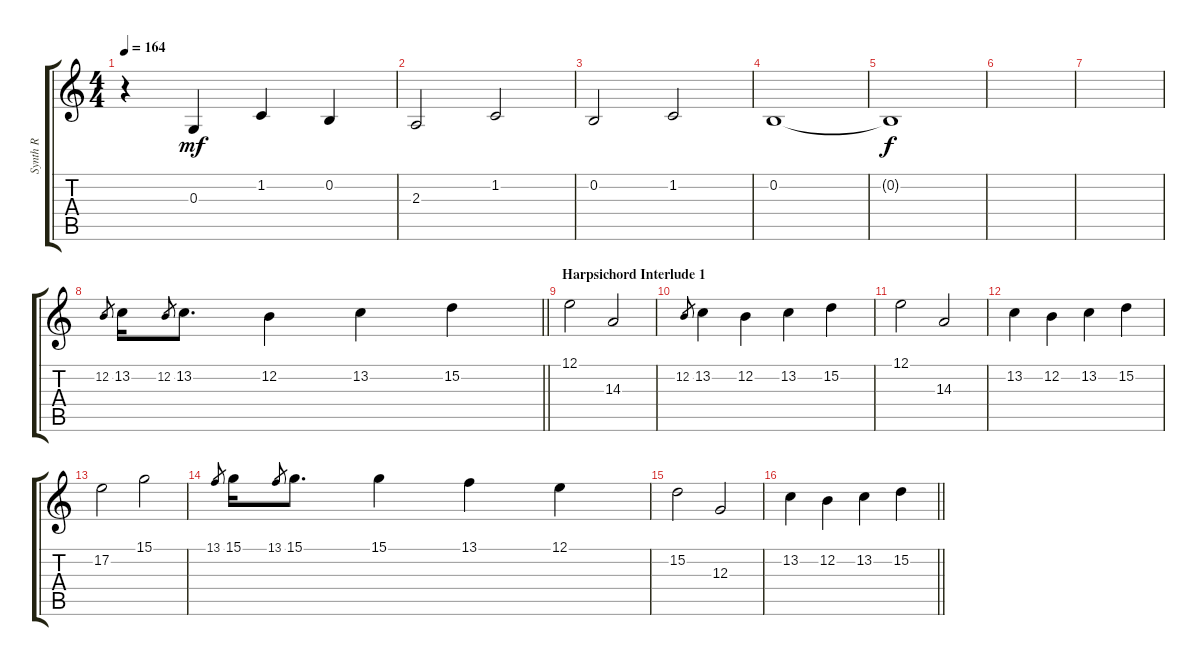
\track ("Synth R" "Synth R") {instrument stringensemble1}
\staff {score tabs}
\tuning (E4 B3 G3 D3 A2 E2) {hide}
\ts (4 4)
\tempo 164
\clef g2
\ks c
r.4{dy mf} 0.3.4 1.2.4 0.2.4 |
2.3.2 1.2.2 |
0.2.2 1.2.2 |
0.2.1 |
0.2{t}.1{dy f} |
|
|
\barLineRight lightlight
12.2.8{gr} 13.2.16{instrument harpsichord} 12.2.8{gr} 13.2.8{d} 12.2.4 13.2.4 15.2.4 |
\section ("" "Harpsichord Interlude 1")
12.1.2 14.3.2 |
12.2.8{gr} 13.2.4 12.2.4 13.2.4 15.2.4 |
12.1.2 14.3.2 |
13.2.4 12.2.4 13.2.4 15.2.4 |
17.2.2 15.1.2 |
13.1.8{gr} 15.1.16 13.1.8{gr} 15.1.8{d} 15.1.4 13.1.4 12.1.4 |
15.2.2 12.3.2 |
\barLineRight lightlight
13.2.4 12.2.4 13.2.4 15.2.4
